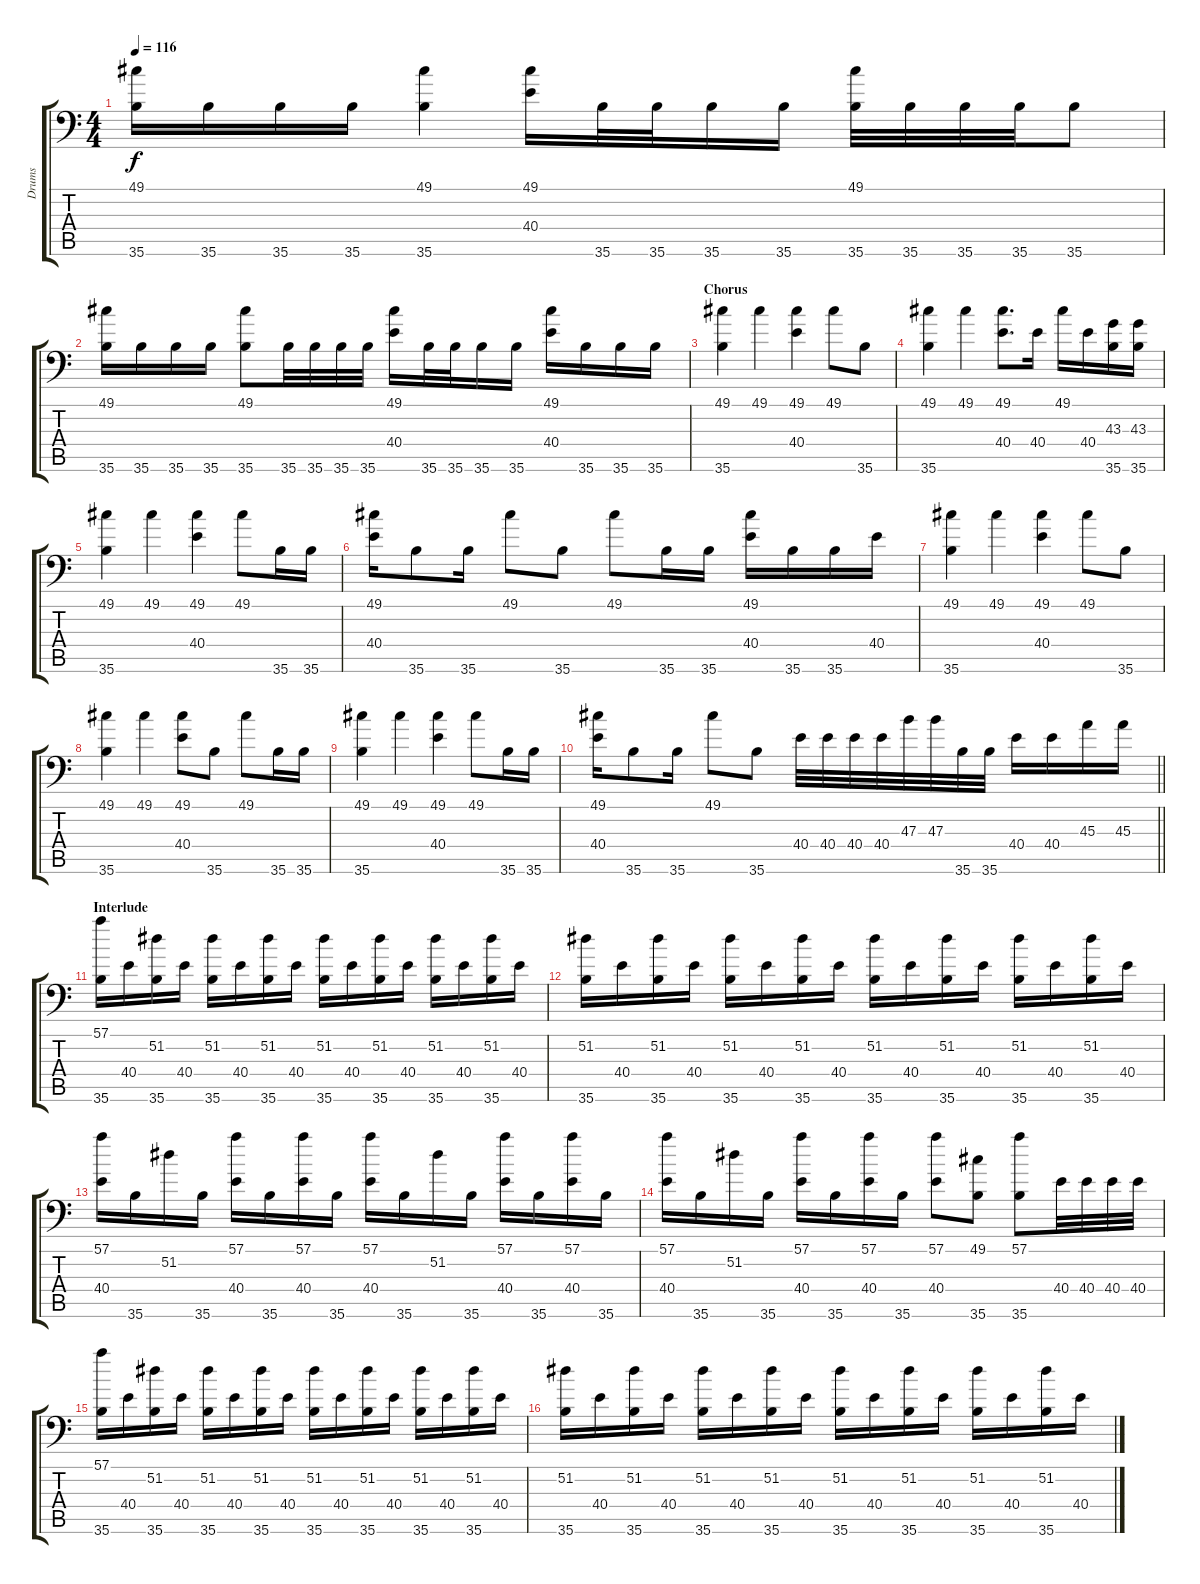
\track ("Drums" "Drums") {instrument acousticgrandpiano}
\staff {score tabs}
\tuning (C-1 C-1 C-1 C-1 C-1 C-1) {hide}
\ts (4 4)
\tempo 116
\clef f4
\ks c
(49.1 35.6).16{dy f} 35.6.16 35.6.16 35.6.16 (49.1 35.6).4 (49.1 40.4).16 35.6.32 35.6.32 35.6.16 35.6.16 (49.1 35.6).32 35.6.32 35.6.32 35.6.32 35.6.8 |
(49.1 35.6).16 35.6.16 35.6.16 35.6.16 (49.1 35.6).8 35.6.32 35.6.32 35.6.32 35.6.32 (49.1 40.4).16 35.6.32 35.6.32 35.6.16 35.6.16 (49.1 40.4).16 35.6.16 35.6.16 35.6.16 |
\section ("" "Chorus")
(49.1 35.6).4 49.1.4 (49.1 40.4).4 49.1.8 35.6.8 |
(49.1 35.6).4 49.1.4 (49.1 40.4).8{d} 40.4.16 49.1.16 40.4.16 (43.3 35.6).16 (43.3 35.6).16 |
(49.1 35.6).4 49.1.4 (49.1 40.4).4 49.1.8 35.6.16 35.6.16 |
(49.1 40.4).16 35.6.8 35.6.16 49.1.8 35.6.8 49.1.8 35.6.16 35.6.16 (49.1 40.4).16 35.6.16 35.6.16 40.4.16 |
(49.1 35.6).4 49.1.4 (49.1 40.4).4 49.1.8 35.6.8 |
(49.1 35.6).4 49.1.4 (49.1 40.4).8 35.6.8 49.1.8 35.6.16 35.6.16 |
(49.1 35.6).4 49.1.4 (49.1 40.4).4 49.1.8 35.6.16 35.6.16 |
\barLineRight lightlight
(49.1 40.4).16 35.6.8 35.6.16 49.1.8 35.6.8 40.4.32 40.4.32 40.4.32 40.4.32 47.3.32 47.3.32 35.6.32 35.6.32 40.4.16 40.4.16 45.3.16 45.3.16 |
\section ("" "Interlude")
(57.1 35.6).16 40.4.16 (51.2 35.6).16 40.4.16 (51.2 35.6).16 40.4.16 (51.2 35.6).16 40.4.16 (51.2 35.6).16 40.4.16 (51.2 35.6).16 40.4.16 (51.2 35.6).16 40.4.16 (51.2 35.6).16 40.4.16 |
(51.2 35.6).16 40.4.16 (51.2 35.6).16 40.4.16 (51.2 35.6).16 40.4.16 (51.2 35.6).16 40.4.16 (51.2 35.6).16 40.4.16 (51.2 35.6).16 40.4.16 (51.2 35.6).16 40.4.16 (51.2 35.6).16 40.4.16 |
(57.1 40.4).16 35.6.16 51.2.16 35.6.16 (57.1 40.4).16 35.6.16 (57.1 40.4).16 35.6.16 (57.1 40.4).16 35.6.16 51.2.16 35.6.16 (57.1 40.4).16 35.6.16 (57.1 40.4).16 35.6.16 |
(57.1 40.4).16 35.6.16 51.2.16 35.6.16 (57.1 40.4).16 35.6.16 (57.1 40.4).16 35.6.16 (57.1 40.4).8 (49.1 35.6).8 (57.1 35.6).8 40.4.32 40.4.32 40.4.32 40.4.32 |
(57.1 35.6).16 40.4.16 (51.2 35.6).16 40.4.16 (51.2 35.6).16 40.4.16 (51.2 35.6).16 40.4.16 (51.2 35.6).16 40.4.16 (51.2 35.6).16 40.4.16 (51.2 35.6).16 40.4.16 (51.2 35.6).16 40.4.16 |
(51.2 35.6).16 40.4.16 (51.2 35.6).16 40.4.16 (51.2 35.6).16 40.4.16 (51.2 35.6).16 40.4.16 (51.2 35.6).16 40.4.16 (51.2 35.6).16 40.4.16 (51.2 35.6).16 40.4.16 (51.2 35.6).16 40.4.16
